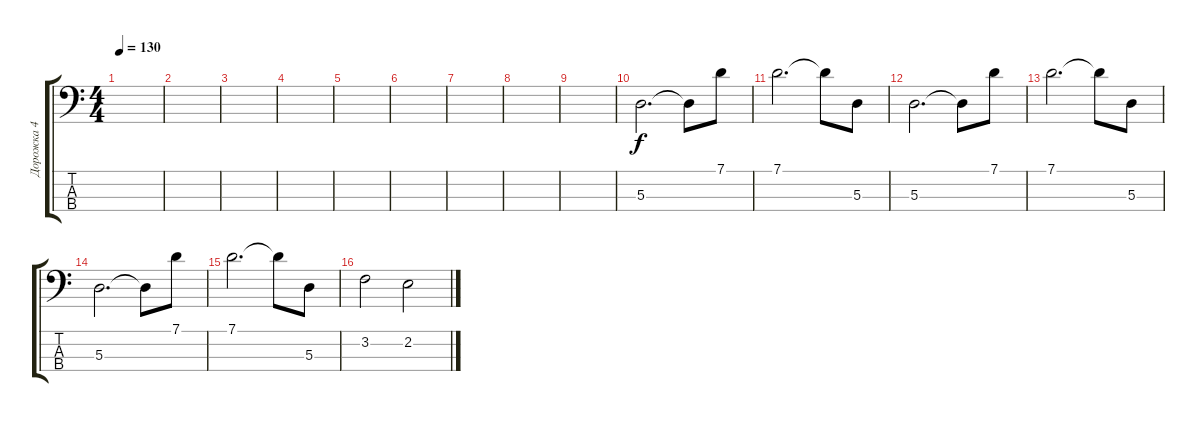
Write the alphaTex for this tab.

\track ("Дорожка 4" "Дорожка 4") {instrument electricbasspick}
\staff {score tabs}
\tuning (G2 D2 A1 E1) {hide}
\ts (4 4)
\tempo 130
\clef f4
\ks c
|
|
|
|
|
|
|
|
|
5.3.2{d} 5.3{t}.8 7.1.8 |
7.1.2{d} 7.1{t}.8 5.3.8 |
5.3.2{d} 5.3{t}.8 7.1.8 |
7.1.2{d} 7.1{t}.8 5.3.8 |
5.3.2{d} 5.3{t}.8 7.1.8 |
7.1.2{d} 7.1{t}.8 5.3.8 |
3.2.2 2.2.2
